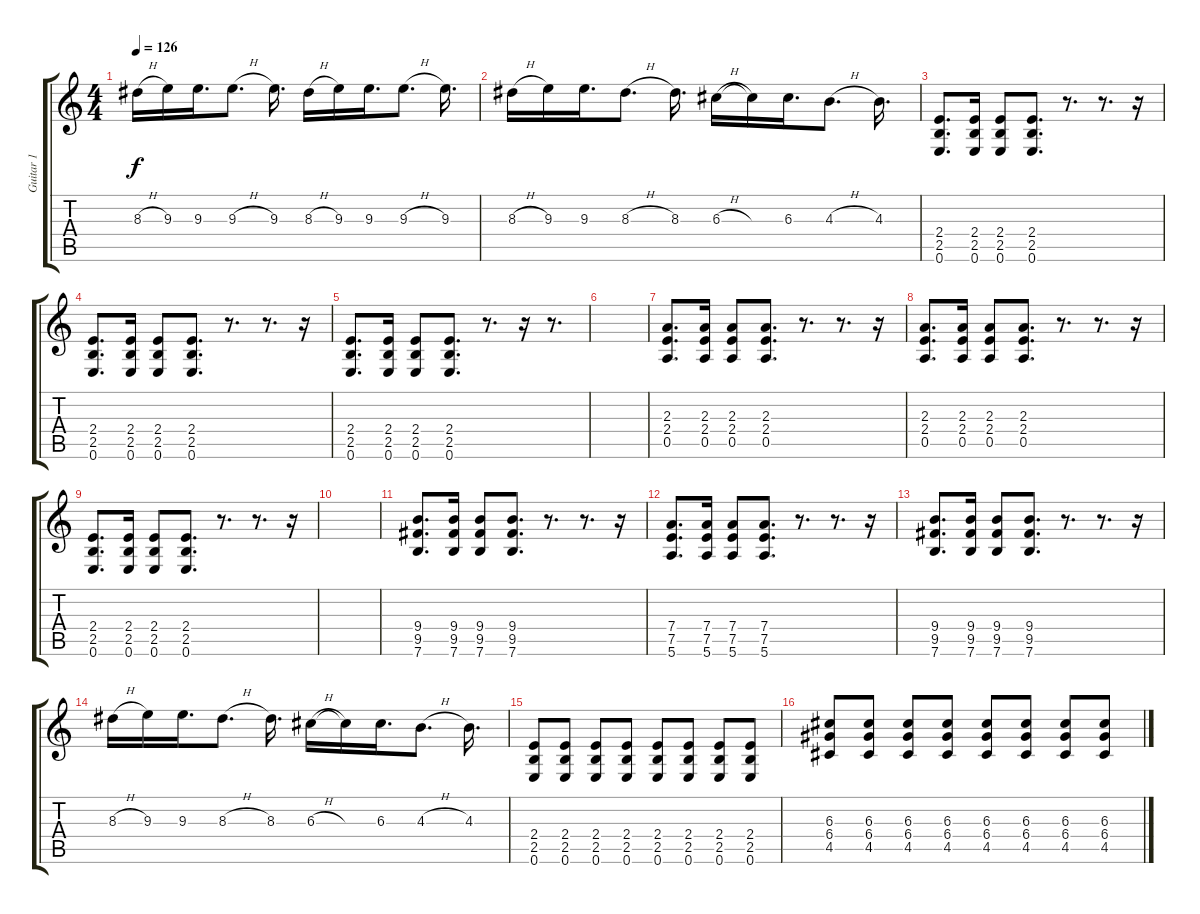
\track ("Guitar 1" "Guitar 1") {instrument overdrivenguitar}
\staff {score tabs}
\tuning (E4 B3 G3 D3 A2 E2) {hide}
\ts (4 4)
\tempo 126
\clef g2
\ks c
8.3{h}.16{dy f} 9.3.16 9.3.16{d} 9.3{h}.8{d} 9.3.16{d} 8.3{h}.16 9.3.16 9.3.16{d} 9.3{h}.8{d} 9.3.16{d} |
8.3{h}.16 9.3.16 9.3.16{d} 8.3{h}.8{d} 8.3.16{d} 6.3{h}.16 6.3{t}.16 6.3.16{d} 4.3{h}.8{d} 4.3.16{d} |
(2.4 2.5 0.6).8{d} (2.4 2.5 0.6).16 (2.4 2.5 0.6).8 (2.4 2.5 0.6).8{d} r.8{d} r.8{d} r.16 |
(2.4 2.5 0.6).8{d} (2.4 2.5 0.6).16 (2.4 2.5 0.6).8 (2.4 2.5 0.6).8{d} r.8{d} r.8{d} r.16 |
(2.4 2.5 0.6).8{d} (2.4 2.5 0.6).16 (2.4 2.5 0.6).8 (2.4 2.5 0.6).8{d} r.8{d} r.16 r.8{d} |
|
(2.3 2.4 0.5).8{d} (2.3 2.4 0.5).16 (2.3 2.4 0.5).8 (2.3 2.4 0.5).8{d} r.8{d} r.8{d} r.16 |
(2.3 2.4 0.5).8{d} (2.3 2.4 0.5).16 (2.3 2.4 0.5).8 (2.3 2.4 0.5).8{d} r.8{d} r.8{d} r.16 |
(2.4 2.5 0.6).8{d} (2.4 2.5 0.6).16 (2.4 2.5 0.6).8 (2.4 2.5 0.6).8{d} r.8{d} r.8{d} r.16 |
|
(9.4 9.5 7.6).8{d} (9.4 9.5 7.6).16 (9.4 9.5 7.6).8 (9.4 9.5 7.6).8{d} r.8{d} r.8{d} r.16 |
(7.4 7.5 5.6).8{d} (7.4 7.5 5.6).16 (7.4 7.5 5.6).8 (7.4 7.5 5.6).8{d} r.8{d} r.8{d} r.16 |
(9.4 9.5 7.6).8{d} (9.4 9.5 7.6).16 (9.4 9.5 7.6).8 (9.4 9.5 7.6).8{d} r.8{d} r.8{d} r.16 |
8.3{h}.16 9.3.16 9.3.16{d} 8.3{h}.8{d} 8.3.16{d} 6.3{h}.16 6.3{t}.16 6.3.16{d} 4.3{h}.8{d} 4.3.16{d} |
(2.4 2.5 0.6).8 (2.4 2.5 0.6).8 (2.4 2.5 0.6).8 (2.4 2.5 0.6).8 (2.4 2.5 0.6).8 (2.4 2.5 0.6).8 (2.4 2.5 0.6).8 (2.4 2.5 0.6).8 |
(6.3 6.4 4.5).8 (6.3 6.4 4.5).8 (6.3 6.4 4.5).8 (6.3 6.4 4.5).8 (6.3 6.4 4.5).8 (6.3 6.4 4.5).8 (6.3 6.4 4.5).8 (6.3 6.4 4.5).8
